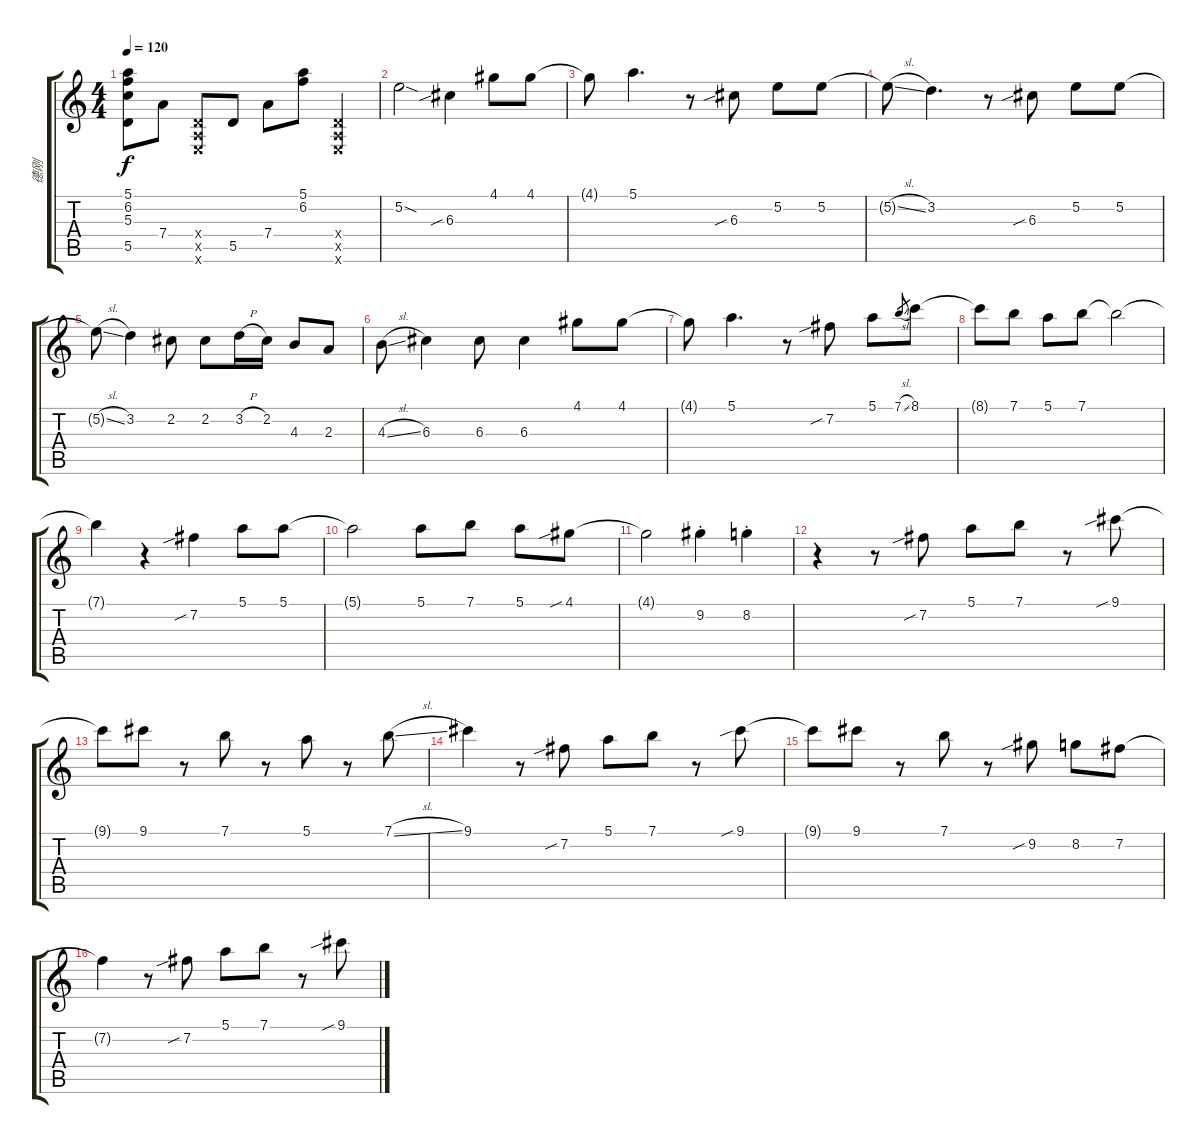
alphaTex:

\track ("德刚" "德刚") {instrument acousticguitarsteel}
\staff {score tabs}
\tuning (E4 B3 G3 D3 A2 E2) {hide}
\ts (4 4)
\tempo 120
\clef g2
\ks c
(5.1{t} 6.2{t} 5.3{t} 5.5{t}).8{dy f} 7.4.8 (0.4{x} 0.5{x} 0.6{x}).8 5.5.8 7.4.8 (5.1 6.2).8 (0.4{x} 0.5{x} 0.6{x}).4 |
5.2{sod}.2 6.3{sib}.4 4.1.8 4.1.8 |
4.1{t}.8 5.1.4{d} r.8 6.3{sib}.8 5.2.8 5.2.8 |
5.2{sl t}.8 3.2.4{d} r.8 6.3{sib}.8 5.2.8 5.2.8 |
5.2{sl t}.8 3.2.4 2.2.8 2.2.8 3.2{h}.16 2.2.16 4.3.8 2.3.8 |
4.3{sl}.8 6.3.4 6.3.8 6.3.4 4.1.8 4.1.8 |
4.1{t}.8 5.1.4{d} r.8 7.2{sib}.8 5.1.8 7.1{sl}.8{gr} 8.1.8 |
8.1{t}.8 7.1.8 5.1.8 7.1.8 7.1{t}.2 |
7.1{t}.4 r.4 7.2{sib}.4 5.1.8 5.1.8 |
5.1{t}.2 5.1.8 7.1.8 5.1.8 4.1{sib}.8 |
4.1{t}.2 9.2{st}.4 8.2{st}.4 |
r.4 r.8 7.2{sib}.8 5.1.8 7.1.8 r.8 9.1{sib}.8 |
9.1{t}.8 9.1.8 r.8 7.1.8 r.8 5.1.8 r.8 7.1{sl}.8 |
9.1.4 r.8 7.2{sib}.8 5.1.8 7.1.8 r.8 9.1{sib}.8 |
9.1{t}.8 9.1.8 r.8 7.1.8 r.8 9.2{sib}.8 8.2.8 7.2.8 |
7.2{t}.4 r.8 7.2{sib}.8 5.1.8 7.1.8 r.8 9.1{sib}.8
